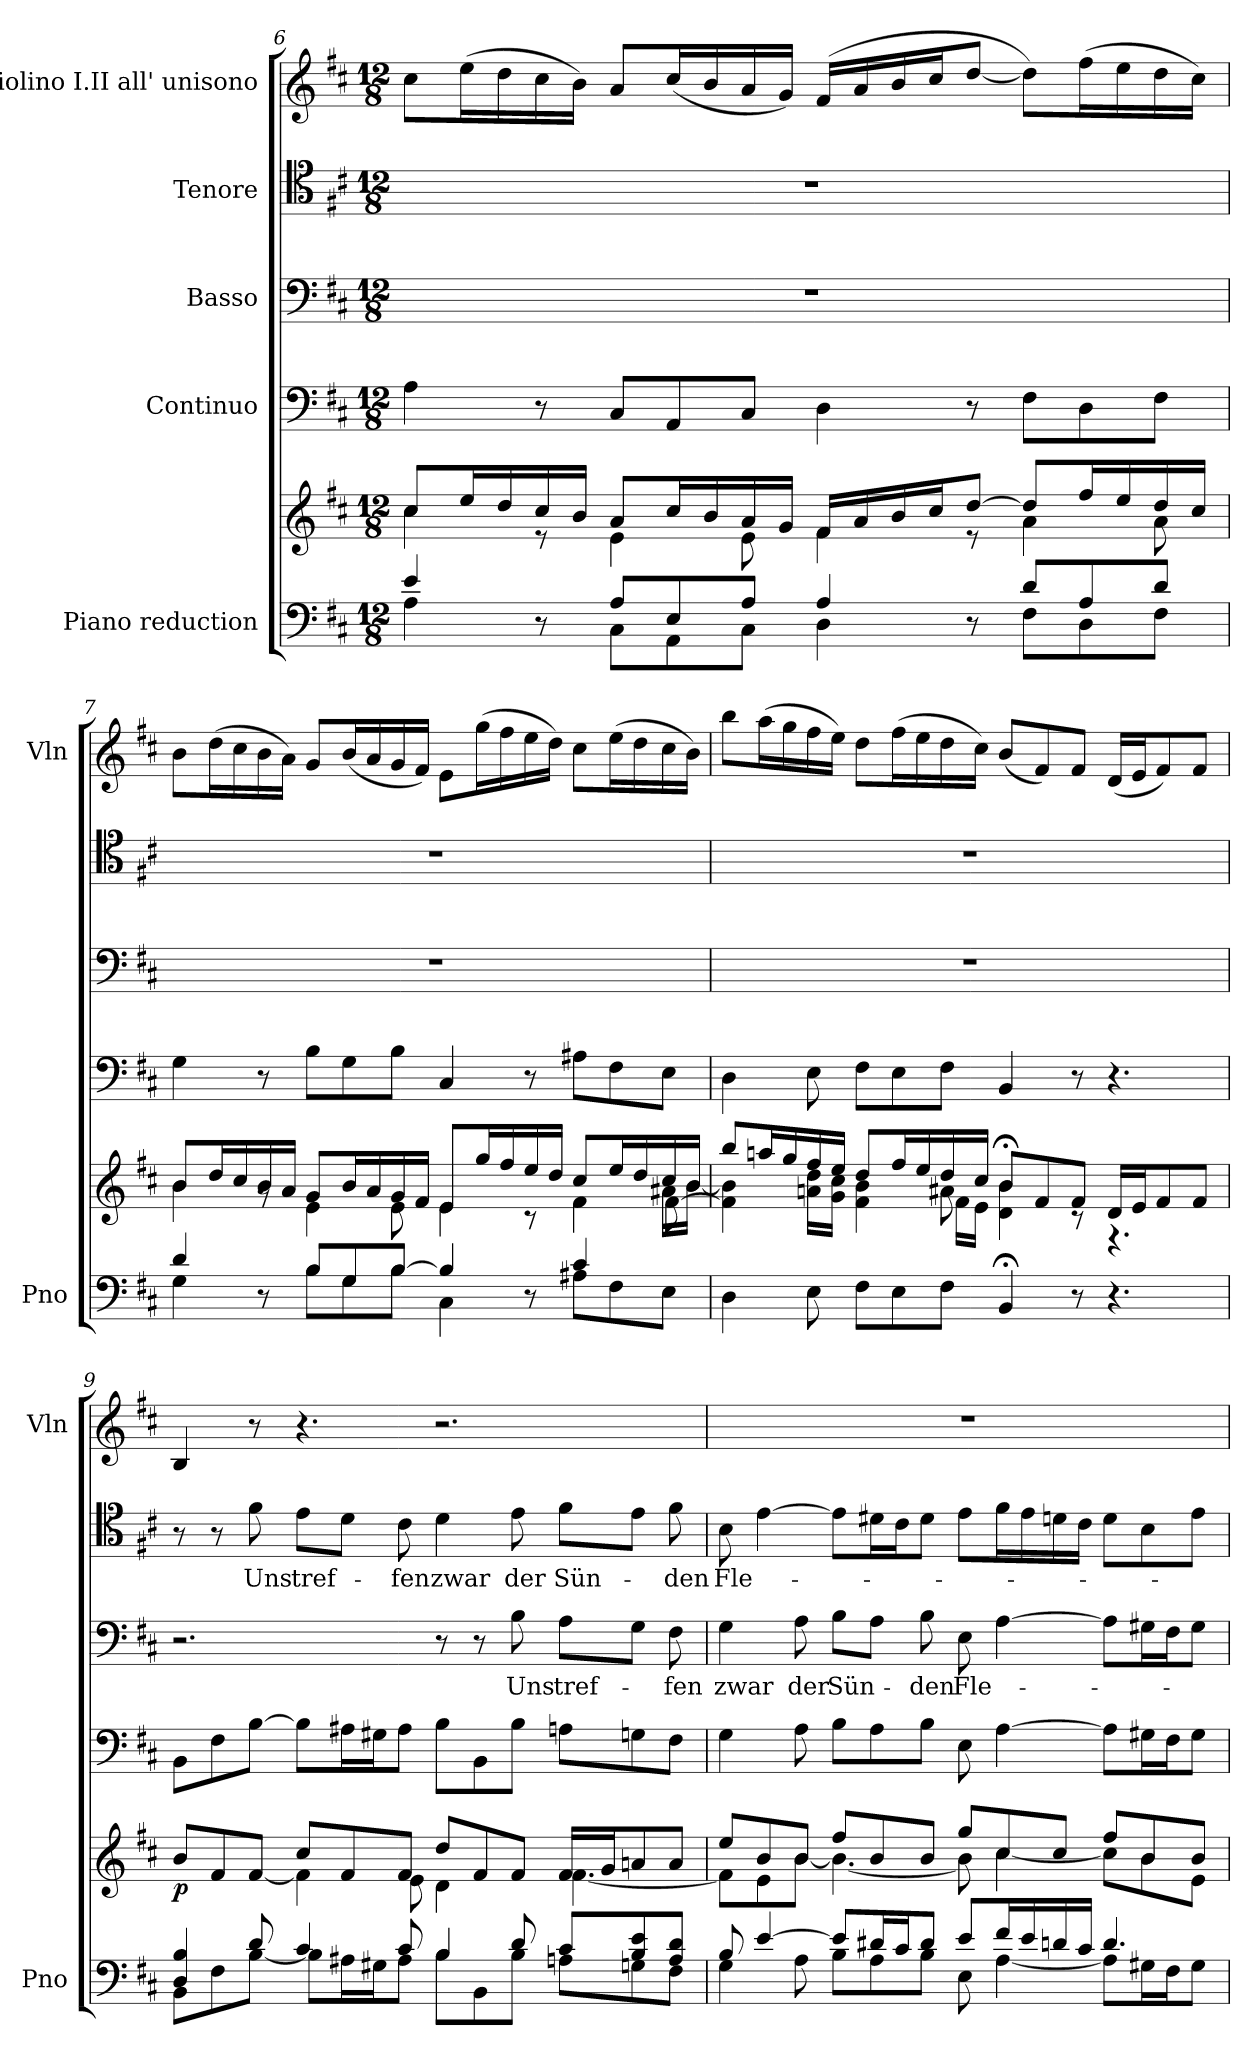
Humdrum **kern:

**kern	**kern	**dynam	**kern	**kern	**text	**kern	**text	**kern
*part5	*part5	*part5	*part4	*part3	*part3	*part2	*part2	*part1
*staff6	*staff5	*staff5/6	*staff4	*staff3	*staff3	*staff2	*staff2	*staff1
*I"Piano reduction	*	*	*I"Continuo	*I"Basso	*	*I"Tenore	*	*I"Violino I.II all' unisono
*I'Pno	*	*	*	*	*	*	*	*I'Vln
*clefF4	*clefG2	*	*clefF4	*clefF4	*	*clefC4	*	*clefG2
*k[f#c#]	*k[f#c#]	*	*k[f#c#]	*k[f#c#]	*	*k[f#c#]	*	*k[f#c#]
*M12/8	*M12/8	*	*M12/8	*M12/8	*	*M12/8	*	*M12/8
=6	=6	=6	=6	=6	=6	=6	=6	=6
*^	*^	*	*	*	*	*	*	*
4e/	4A\	8cc#/L	4cc#\	.	4A\	1.r	.	1.r	.	8cc#\L
.	.	16ee/L	.	.	.	.	.	.	.	(>16ee\L
.	.	16dd/	.	.	.	.	.	.	.	16dd\
8r	8ryy	16cc#/	8r	.	8r	.	.	.	.	16cc#\
.	.	16b/JJ	.	.	.	.	.	.	.	16b\JJ)
8A/L	8C#\L	8a/L	4e\	.	8C#/L	.	.	.	.	8a/L
8E/	8AA\	16cc#/L	.	.	8AA/	.	.	.	.	(<16cc#/L
.	.	16b/	.	.	.	.	.	.	.	16b/
8A/J	8C#\J	16a/	8e\	.	8C#/J	.	.	.	.	16a/
.	.	16g/JJ	.	.	.	.	.	.	.	16g/JJ)
4A/	4D\	16f#/LL	4f#\	.	4D\	.	.	.	.	(<16f#/LL
.	.	16a/	.	.	.	.	.	.	.	16a/
.	.	16b/	.	.	.	.	.	.	.	16b/
.	.	16cc#/J	.	.	.	.	.	.	.	16cc#/J
8r	8ryy	[8dd/J	8r	.	8r	.	.	.	.	[8dd/J
8d/L	8F#\L	8dd/L]	4a\	.	8F#\L	.	.	.	.	8dd\L])
8A/	8D\	16ff#/L	.	.	8D\	.	.	.	.	(>16ff#\L
.	.	16ee/	.	.	.	.	.	.	.	16ee\
8d/J	8F#\J	16dd/	8a\	.	8F#\J	.	.	.	.	16dd\
.	.	16cc#/JJ	.	.	.	.	.	.	.	16cc#\JJ)
!!LO:LB:g=z
=7	=7	=7	=7	=7	=7	=7	=7	=7	=7	=7
*	*	*	*^	*	*	*	*	*	*	*
4d/	4G\	8b/L	4b\	4.ryy	.	4G\	1.r	.	1.r	.	8b\L
.	.	16dd/L	.	.	.	.	.	.	.	.	(>16dd\L
.	.	16cc#/	.	.	.	.	.	.	.	.	16cc#\
8r	8ryy	16b/	8rg	.	.	8r	.	.	.	.	16b\
.	.	16a/JJ	.	.	.	.	.	.	.	.	16a\JJ)
*	*	*	*v	*v	*	*	*	*	*	*	*
8B/L	8B\L	8g/L	4e\	.	8B\L	.	.	.	.	8g/L
8G/	8G\	16b/L	.	.	8G\	.	.	.	.	(<16b/L
.	.	16a/	.	.	.	.	.	.	.	16a/
[8B/J	8B\J	16g/	8e\	.	8B\J	.	.	.	.	16g/
.	.	16f#/JJ	.	.	.	.	.	.	.	16f#/JJ)
4B/]	4C#\	8e/L	4e\	.	4C#/	.	.	.	.	8e\L
.	.	16gg/L	.	.	.	.	.	.	.	(>16gg\L
.	.	16ff#/	.	.	.	.	.	.	.	16ff#\
8r	8ryy	16ee/	8r	.	8r	.	.	.	.	16ee\
.	.	16dd/JJ	.	.	.	.	.	.	.	16dd\JJ)
4c#/	8A#X\L	8cc#/L	4f#\	.	8A#X\L	.	.	.	.	8cc#\L
.	8F#\	16ee/L	.	.	8F#\	.	.	.	.	(>16ee\L
.	.	16dd/	.	.	.	.	.	.	.	16dd\
*	*	*	*^	*	*	*	*	*	*	*
8ryy	8E\J	16cc#/	16a#X\LL	[8f#\	.	8E\J	.	.	.	.	16cc#\
.	.	16b/JJ	[16b\JJ	.	.	.	.	.	.	.	16b\JJ)
*v	*v	*	*	*	*	*	*	*	*	*	*
=8	=8	=8	=8	=8	=8	=8	=8	=8	=8	=8
4D\	8bb/L	4f#\] 4b\]	4.ryy	.	4D\	1.r	.	1.r	.	8bb\L
.	16aan/L	.	.	.	.	.	.	.	.	(>16aa\L
.	16gg/	.	.	.	.	.	.	.	.	16gg\
8E\	16ff#/	16an\ 16dd\LL	.	.	8E\	.	.	.	.	16ff#\
.	16ee/JJ	16g\ 16cc#\JJ	.	.	.	.	.	.	.	16ee\JJ)
8F#\L	8dd/L	4f#\ 4b\	4ryy	.	8F#\L	.	.	.	.	8dd\L
8E\	16ff#/L	.	.	.	8E\	.	.	.	.	(>16ff#\L
.	16ee/	.	.	.	.	.	.	.	.	16ee\
8F#\J	16dd/	8a#X\	16f#\LL	.	8F#\J	.	.	.	.	16dd\
.	16cc#/JJ	.	16e\JJ	.	.	.	.	.	.	16cc#\JJ)
4BB;/	8b;</L	4d\ 4b\	2.ryy	.	4BB/	.	.	.	.	(<8b/L
.	8f#/	.	.	.	.	.	.	.	.	8f#/)
8r	8f#/J	8rc	.	.	8r	.	.	.	.	8f#/J
4.r	16d/LL	4.r	.	.	4.r	.	.	.	.	(<16d/LL
.	16e/J	.	.	.	.	.	.	.	.	16e/J
.	8f#/	.	.	.	.	.	.	.	.	8f#/)
.	8f#/J	.	.	.	.	.	.	.	.	8f#/J
*	*	*v	*v	*	*	*	*	*	*	*
!!LO:PB:g=z
=9	=9	=9	=9	=9	=9	=9	=9	=9	=9
*^	*	*	*	*	*	*	*	*	*
!	!	!	!	!LO:DY:b	!	!	!	!	!	!
4D/ 4B/	8BB\L	8b/L	4.ryy	p	8BB\L	2.r	.	8r	.	4B/
.	8F#\	8f#/	.	.	8F#\	.	.	8r	.	.
!	!	!	!	!	!	!	!	!	!LO:LY:b	!
8d/	[8B\J	[8f#/J	.	.	[8B\J	.	.	8f#\	Uns	8r
!	!	!	!	!	!	!	!	!	!LO:LY:b	!
4c#/	8B\L]	8cc#/L	4f#\]	.	8B\L]	.	.	8e\L	tref-	4.r
.	16A#X\L	8f#/	.	.	16A#X\L	.	.	8d\J	.	.
.	16G#X\J	.	.	.	16G#X\J	.	.	.	.	.
!	!	!	!	!	!	!	!	!	!LO:LY:b	!
8c#/	8A#\J	8f#/J	8e\	.	8A#\J	.	.	8c#\	-fen	.
!	!	!	!	!	!	!	!	!	!LO:LY:b	!
4B/	8B\L	8dd/L	4d\	.	8B\L	8r	.	4d\	zwar	2.r
.	8BB\	8f#/	.	.	8BB\	8r	.	.	.	.
!	!	!	!	!	!	!	!LO:LY:b	!	!LO:LY:b	!
8d/	8B\J	8f#/J	8ryy	.	8B\J	8B\	Uns	8e\	der	.
!	!	!	!	!	!	!	!LO:LY:b	!	!LO:LY:b	!
8c#/L	8An\L	16f#/LL	[4.f#\	.	8An\L	8A\L	tref-	8f#\L	Sün-	.
.	.	16g/J	.	.	.	.	.	.	.	.
8B/ 8e/	8Gn\	8an/	.	.	8Gn\	8G\J	.	8e\J	.	.
!	!	!	!	!	!	!	!LO:LY:b	!	!LO:LY:b	!
8A/ 8d/J	8F#\J	8a/J	.	.	8F#\J	8F#\	-fen	8f#\	-den	.
=10	=10	=10	=10	=10	=10	=10	=10	=10	=10	=10
!	!	!	!	!	!	!	!LO:LY:b	!	!LO:LY:b	!
8B/	4G\	8ee/L	8f#\L]	.	4G\	4G\	zwar	8B\	Fle-	1.r
[4e/	.	8b/	8e\	.	.	.	.	[4e\	.	.
!	!	!	!	!	!	!	!LO:LY:b	!	!	!
.	8A\	8b/J	[8b\J	.	8A\	8A\	der	.	.	.
!	!	!	!	!	!	!	!LO:LY:b	!	!	!
8e/L]	8B\L	8ff#/L	4.b\_	.	8B\L	8B\L	Sün-	8e\L]	.	.
16d#X/L	8A\	8b/	.	.	8A\	8A\J	.	16d#X\L	.	.
16c#/J	.	.	.	.	.	.	.	16c#\J	.	.
!	!	!	!	!	!	!	!LO:LY:b	!	!	!
8d#/J	8B\J	8b/J	.	.	8B\J	8B\	-den	8d#\J	.	.
!	!	!	!	!	!	!	!LO:LY:b	!	!	!
8e/L	8E\	8gg/L	8b\]	.	8E\	8E\	Fle-	8e\L	.	.
16f#/L	[4A\	8cc#/	[4cc#\	.	[4A\	[4A\	.	16f#\L	.	.
16e/	.	.	.	.	.	.	.	16e\	.	.
16dn/	.	8cc#/J	.	.	.	.	.	16dn\	.	.
16c#/JJ	.	.	.	.	.	.	.	16c#\JJ	.	.
4.d/	8A\L]	8ff#/L	8cc#\L]	.	8A\L]	8A\L]	.	8d\L	.	.
.	16G#X\L	8b/	8b\	.	16G#X\L	16G#X\L	.	8B\	.	.
.	16F#\J	.	.	.	16F#\J	16F#\J	.	.	.	.
.	8G#\J	8b/J	8e\J	.	8G#\J	8G#\J	.	8e\J	.	.
*v	*v	*	*	*	*	*	*	*	*	*
*	*v	*v	*	*	*	*	*	*	*
=	=	=	=	=	=	=	=	=
*-	*-	*-	*-	*-	*-	*-	*-	*-
